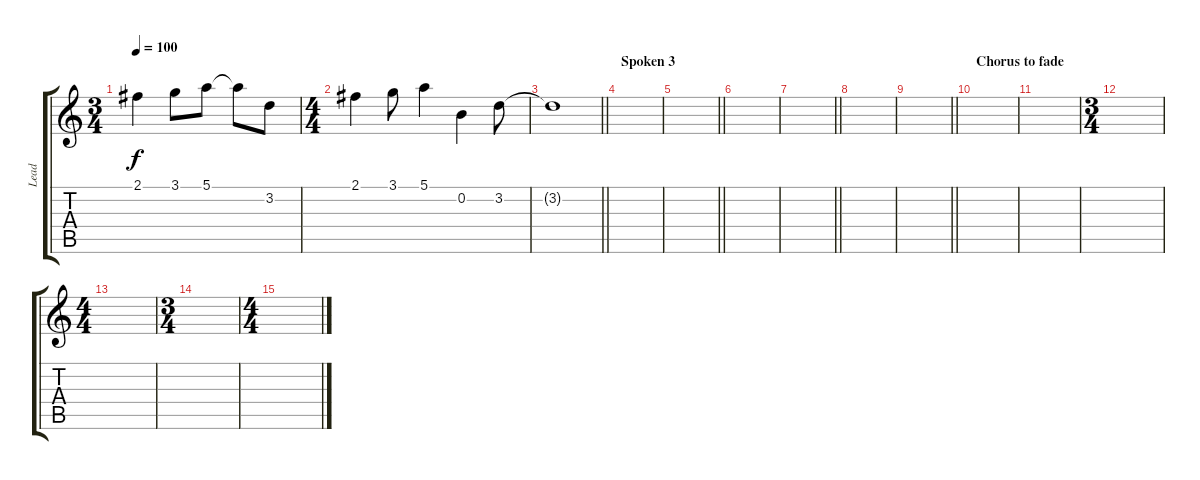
\track ("Lead" "Lead") {instrument distortionguitar}
\staff {score tabs}
\tuning (E4 B3 G3 D3 A2 E2) {hide}
\ts (3 4)
\tempo 100
\clef g2
\ks c
2.1.4{dy f} 3.1.8 5.1.8 5.1{t}.8 3.2.8 |
\ts (4 4)
2.1.4 3.1.8 5.1.4 0.2.4 3.2.8 |
\barLineRight lightlight
3.2{t}.1 |
\section ("" "Spoken 3")
|
\barLineRight lightlight
|
|
\barLineRight lightlight
|
|
\barLineRight lightlight
|
\section ("" "Chorus to fade")
|
|
\ts (3 4)
|
\ts (4 4)
|
\ts (3 4)
|
\ts (4 4)
